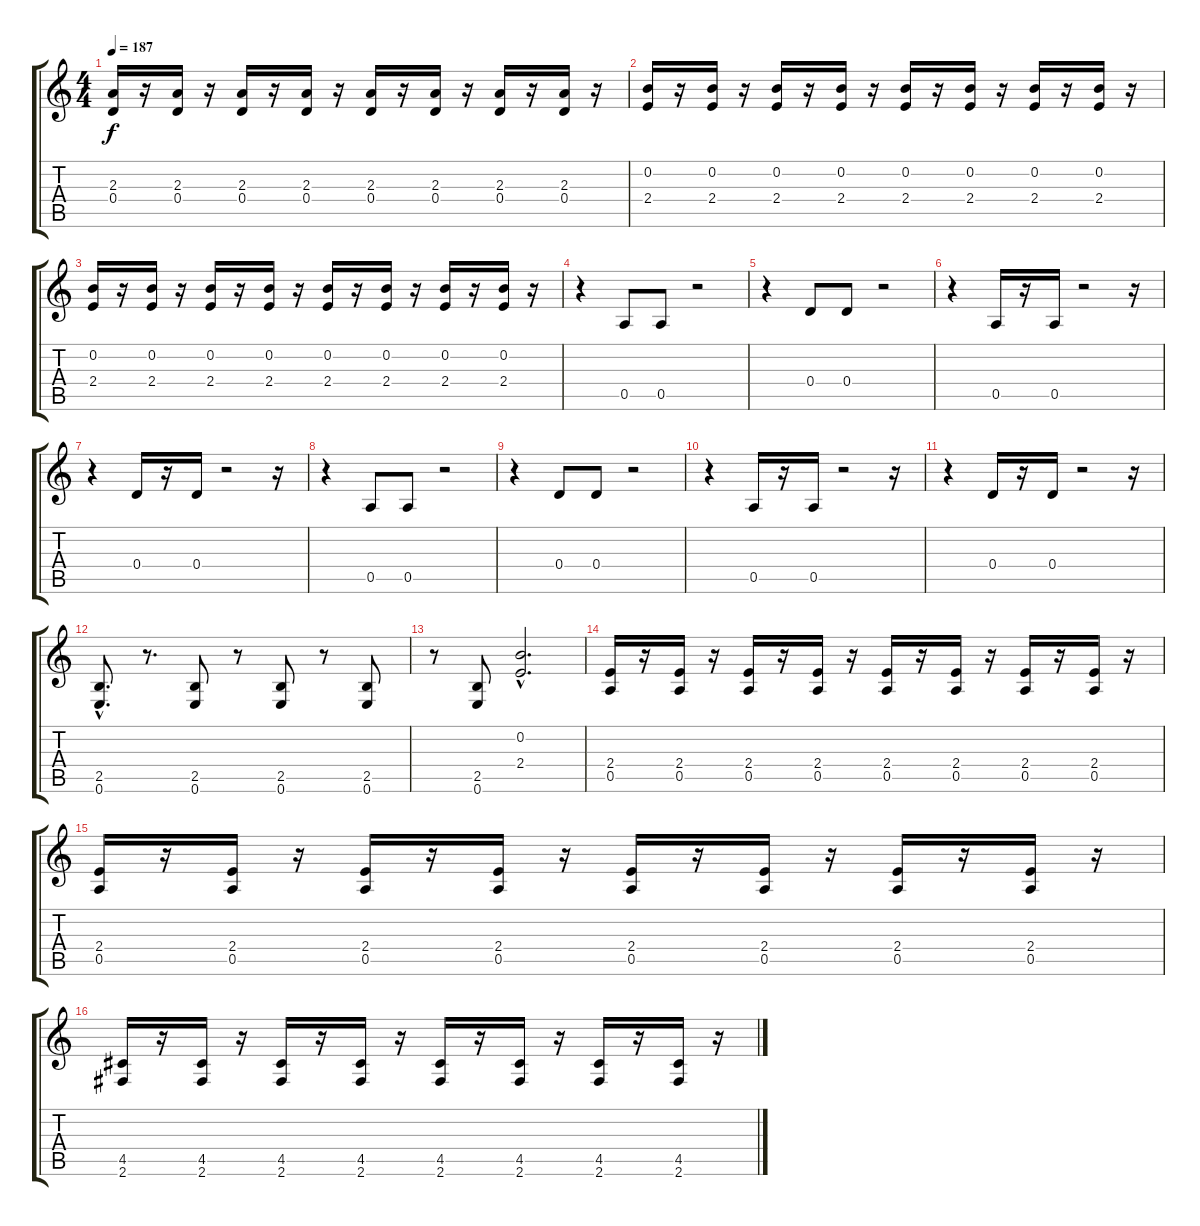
\track "" {instrument overdrivenguitar}
\staff {score tabs}
\tuning (E4 B3 G3 D3 A2 E2) {hide}
\ts (4 4)
\tempo 187
\clef g2
\ks c
(2.3 0.4).16{dy f} r.16 (2.3 0.4).16 r.16 (2.3 0.4).16 r.16 (2.3 0.4).16 r.16 (2.3 0.4).16 r.16 (2.3 0.4).16 r.16 (2.3 0.4).16 r.16 (2.3 0.4).16 r.16 |
(0.2 2.4).16 r.16 (0.2 2.4).16 r.16 (0.2 2.4).16 r.16 (0.2 2.4).16 r.16 (0.2 2.4).16 r.16 (0.2 2.4).16 r.16 (0.2 2.4).16 r.16 (0.2 2.4).16 r.16 |
(0.2 2.4).16 r.16 (0.2 2.4).16 r.16 (0.2 2.4).16 r.16 (0.2 2.4).16 r.16 (0.2 2.4).16 r.16 (0.2 2.4).16 r.16 (0.2 2.4).16 r.16 (0.2 2.4).16 r.16 |
r.4 0.5.8 0.5.8 r.2 |
r.4 0.4.8 0.4.8 r.2 |
r.4 0.5.16 r.16 0.5.16 r.2 r.16 |
r.4 0.4.16 r.16 0.4.16 r.2 r.16 |
r.4 0.5.8 0.5.8 r.2 |
r.4 0.4.8 0.4.8 r.2 |
r.4 0.5.16 r.16 0.5.16 r.2 r.16 |
r.4 0.4.16 r.16 0.4.16 r.2 r.16 |
(2.5{hac} 0.6{hac}).8{d} r.8{d} (2.5 0.6).8 r.8 (2.5 0.6).8 r.8 (2.5 0.6).8 |
r.8 (2.5 0.6).8 (0.2{hac} 2.4{hac}).2{d} |
(2.4 0.5).16 r.16 (2.4 0.5).16 r.16 (2.4 0.5).16 r.16 (2.4 0.5).16 r.16 (2.4 0.5).16 r.16 (2.4 0.5).16 r.16 (2.4 0.5).16 r.16 (2.4 0.5).16 r.16 |
(2.4 0.5).16 r.16 (2.4 0.5).16 r.16 (2.4 0.5).16 r.16 (2.4 0.5).16 r.16 (2.4 0.5).16 r.16 (2.4 0.5).16 r.16 (2.4 0.5).16 r.16 (2.4 0.5).16 r.16 |
(4.5 2.6).16 r.16 (4.5 2.6).16 r.16 (4.5 2.6).16 r.16 (4.5 2.6).16 r.16 (4.5 2.6).16 r.16 (4.5 2.6).16 r.16 (4.5 2.6).16 r.16 (4.5 2.6).16 r.16
